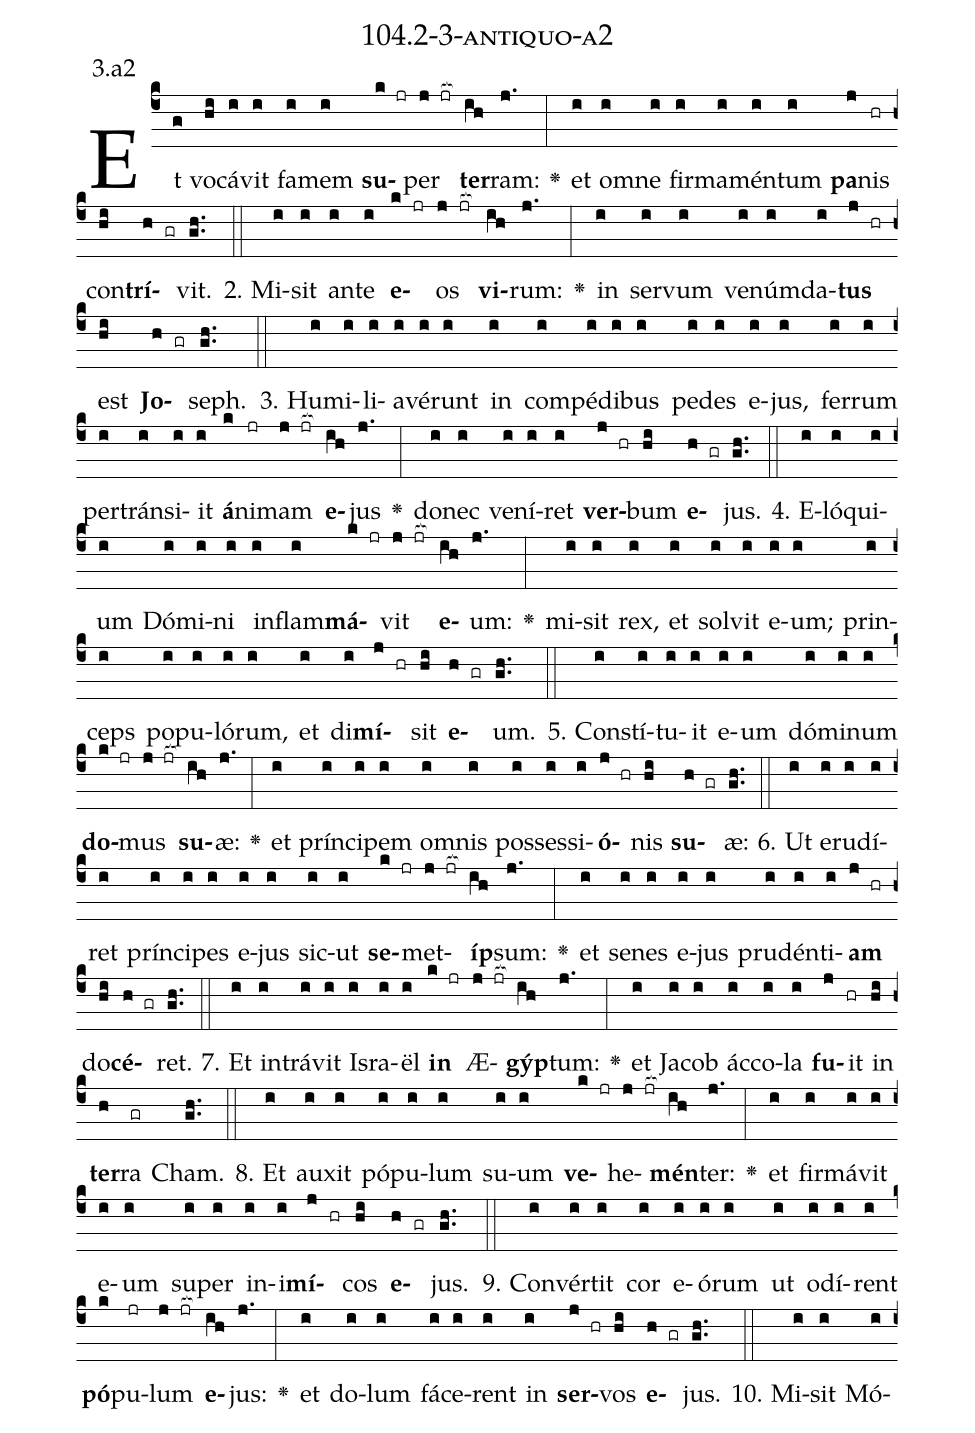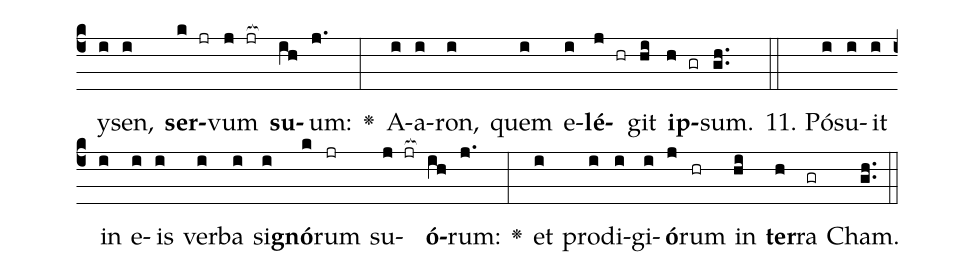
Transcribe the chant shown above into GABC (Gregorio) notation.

name: 104.2-3-antiquo-a2;
annotation: 3.a2;
%%
(c4)Et(g) vo(hi)cá(i)vit(i) fa(i)mem(i) <b>su</b>(k jr)per(j jr[ocb:1{]) <b>ter</b>(ih[ocb:0}])ram:(j.) <v>\greheightstar</v>(:) et(i) om(i)ne(i) fir(i)ma(i)mén(i)tum(i) <b>pa</b>(j)nis(hr) con(hi)<b>trí</b>(h gr)vit.(gh..) (::)
2. Mi(i)sit(i) an(i)te(i) <b>e</b>(k jr)os(j jr[ocb:1{]) <b>vi</b>(ih[ocb:0}])rum:(j.) <v>\greheightstar</v>(:) in(i) ser(i)vum(i) ve(i)núm(i)da(i)<b>tus</b>(j hr) est(hi) <b>Jo</b>(h gr)seph.(gh..) (::)
3. Hu(i)mi(i)li(i)a(i)vé(i)runt(i) in(i) com(i)pé(i)di(i)bus(i) pe(i)des(i) e(i)jus,(i) fer(i)rum(i) per(i)tráns(i)i(i)it(i) <b>á</b>(k)ni(jr)mam(j jr[ocb:1{]) <b>e</b>(ih[ocb:0}])jus(j.) <v>\greheightstar</v>(:) do(i)nec(i) ve(i)ní(i)ret(i) <b>ver</b>(j hr)bum(hi) <b>e</b>(h gr)jus.(gh..) (::)
4. E(i)ló(i)qui(i)um(i) Dó(i)mi(i)ni(i) in(i)flam(i)<b>má</b>(k jr)vit(j jr[ocb:1{]) <b>e</b>(ih[ocb:0}])um:(j.) <v>\greheightstar</v>(:) mi(i)sit(i) rex,(i) et(i) sol(i)vit(i) e(i)um;(i) prin(i)ceps(i) po(i)pu(i)ló(i)rum,(i) et(i) di(i)<b>mí</b>(j hr)sit(hi) <b>e</b>(h gr)um.(gh..) (::)
5. Con(i)stí(i)tu(i)it(i) e(i)um(i) dó(i)mi(i)num(i) <b>do</b>(k jr)mus(j jr[ocb:1{]) <b>su</b>(ih[ocb:0}])æ:(j.) <v>\greheightstar</v>(:) et(i) prín(i)ci(i)pem(i) om(i)nis(i) pos(i)ses(i)si(i)<b>ó</b>(j hr)nis(hi) <b>su</b>(h gr)æ:(gh..) (::)
6. Ut(i) e(i)ru(i)dí(i)ret(i) prín(i)ci(i)pes(i) e(i)jus(i) sic(i)ut(i) <b>se</b>(k jr)met(j jr[ocb:1{])<b>íp</b>(ih[ocb:0}])sum:(j.) <v>\greheightstar</v>(:) et(i) se(i)nes(i) e(i)jus(i) pru(i)dén(i)ti(i)<b>am</b>(j hr) do(hi)<b>cé</b>(h gr)ret.(gh..) (::)
7. Et(i) in(i)trá(i)vit(i) Is(i)ra(i)ël(i) <b>in</b>(k jr) Æ(j jr[ocb:1{])<b>gýp</b>(ih[ocb:0}])tum:(j.) <v>\greheightstar</v>(:) et(i) Ja(i)cob(i) ác(i)co(i)la(i) <b>fu</b>(j)it(hr) in(hi) <b>ter</b>(h)ra(gr) Cham.(gh..) (::)
8. Et(i) au(i)xit(i) pó(i)pu(i)lum(i) su(i)um(i) <b>ve</b>(k jr)he(j jr[ocb:1{])<b>mén</b>(ih[ocb:0}])ter:(j.) <v>\greheightstar</v>(:) et(i) fir(i)má(i)vit(i) e(i)um(i) su(i)per(i) in(i)i(i)<b>mí</b>(j hr)cos(hi) <b>e</b>(h gr)jus.(gh..) (::)
9. Con(i)vér(i)tit(i) cor(i) e(i)ó(i)rum(i) ut(i) o(i)dí(i)rent(i) <b>pó</b>(k)pu(jr)lum(j jr[ocb:1{]) <b>e</b>(ih[ocb:0}])jus:(j.) <v>\greheightstar</v>(:) et(i) do(i)lum(i) fá(i)ce(i)rent(i) in(i) <b>ser</b>(j hr)vos(hi) <b>e</b>(h gr)jus.(gh..) (::)
10. Mi(i)sit(i) Mó(i)y(i)sen,(i) <b>ser</b>(k jr)vum(j jr[ocb:1{]) <b>su</b>(ih[ocb:0}])um:(j.) <v>\greheightstar</v>(:) A(i)a(i)ron,(i) quem(i) e(i)<b>lé</b>(j hr)git(hi) <b>ip</b>(h gr)sum.(gh..) (::)
11. Pó(i)su(i)it(i) in(i) e(i)is(i) ver(i)ba(i) si(i)<b>gnó</b>(k)rum(jr) su(j jr[ocb:1{])<b>ó</b>(ih[ocb:0}])rum:(j.) <v>\greheightstar</v>(:) et(i) prod(i)i(i)gi(i)<b>ó</b>(j)rum(hr) in(hi) <b>ter</b>(h)ra(gr) Cham.(gh..) (::)
